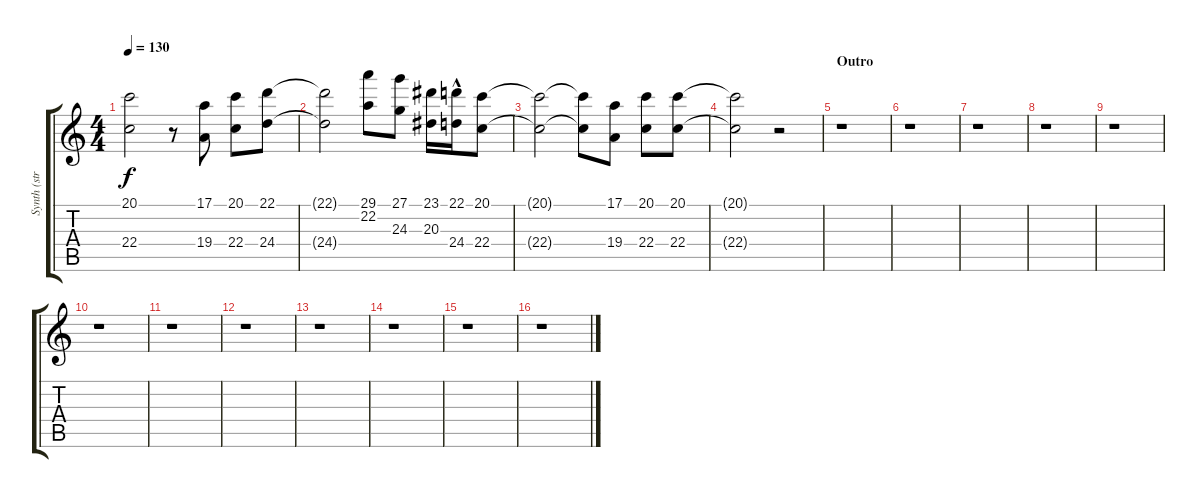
\track ("Synth (strings)" "Synth (str") {instrument stringensemble1}
\staff {score tabs}
\tuning (E4 B3 G3 D3 A2 E2) {hide}
\ts (4 4)
\tempo 130
\clef g2
\ks c
(20.1{t} 22.4{t}).2{dy f} r.8 (17.1 19.4).8 (20.1 22.4).8 (22.1 24.4).8 |
(22.1{t} 24.4{t}).2 (29.1 22.2).8 (27.1 24.3).8 (23.1 20.3).16 (22.1{hac} 24.4{hac}).16 (20.1 22.4).8 |
(20.1{t} 22.4{t}).2 (20.1{t} 22.4{t}).8 (17.1 19.4).8 (20.1 22.4).8 (20.1 22.4).8 |
(20.1{t} 22.4{t}).2 r.2 |
\section ("" "Outro")
r.1 |
r.1 |
r.1 |
r.1 |
r.1 |
r.1 |
r.1 |
r.1 |
r.1 |
r.1 |
r.1 |
r.1
